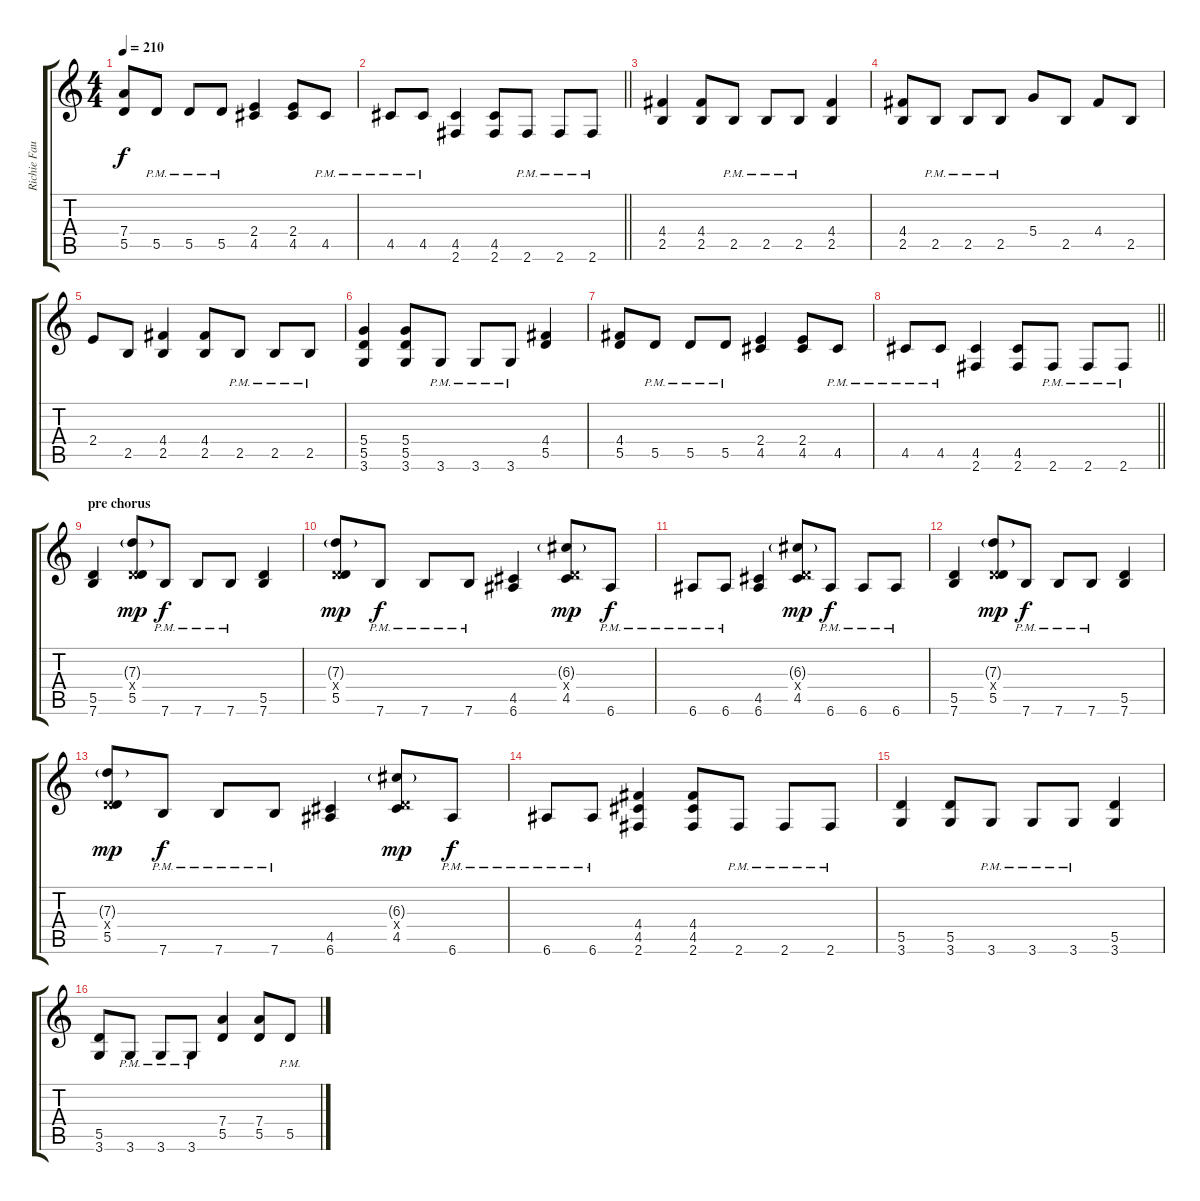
\track ("Richie Faulkner" "Richie Fau") {instrument distortionguitar}
\staff {score tabs}
\tuning (E4 B3 G3 D3 A2 E2) {hide}
\ts (4 4)
\tempo 210
\clef g2
\ks c
(7.4 5.5).8{dy f} 5.5{pm}.8 5.5{pm}.8 5.5{pm}.8 (2.4 4.5).4 (2.4 4.5).8 4.5{pm}.8 |
\barLineRight lightlight
4.5{pm}.8 4.5{pm}.8 (4.5 2.6).4 (4.5 2.6).8 2.6{pm}.8 2.6{pm}.8 2.6{pm}.8 |
(4.4 2.5).4 (4.4 2.5).8 2.5{pm}.8 2.5{pm}.8 2.5{pm}.8 (4.4 2.5).4 |
(4.4 2.5).8 2.5{pm}.8 2.5{pm}.8 2.5{pm}.8 5.4.8 2.5.8 4.4.8 2.5.8 |
2.4.8 2.5.8 (4.4 2.5).4 (4.4 2.5).8 2.5{pm}.8 2.5{pm}.8 2.5{pm}.8 |
(5.4 5.5 3.6).4 (5.4 5.5 3.6).8 3.6{pm}.8 3.6{pm}.8 3.6{pm}.8 (4.4 5.5).4 |
(4.4 5.5).8 5.5{pm}.8 5.5{pm}.8 5.5{pm}.8 (2.4 4.5).4 (2.4 4.5).8 4.5{pm}.8 |
\barLineRight lightlight
4.5{pm}.8 4.5{pm}.8 (4.5 2.6).4 (4.5 2.6).8 2.6{pm}.8 2.6{pm}.8 2.6{pm}.8 |
\section ("" "pre chorus")
(5.5 7.6).4 (7.3{g} 0.4{x} 5.5).8{dy mp} 7.6{pm}.8{dy f} 7.6{pm}.8 7.6{pm}.8 (5.5 7.6).4 |
(7.3{g} 0.4{x} 5.5).8{dy mp} 7.6{pm}.8{dy f} 7.6{pm}.8 7.6{pm}.8 (4.5 6.6).4 (6.3{g} 0.4{x} 4.5).8{dy mp} 6.6{pm}.8{dy f} |
6.6{pm}.8 6.6{pm}.8 (4.5 6.6).4 (6.3{g} 0.4{x} 4.5).8{dy mp} 6.6{pm}.8{dy f} 6.6{pm}.8 6.6{pm}.8 |
(5.5 7.6).4 (7.3{g} 0.4{x} 5.5).8{dy mp} 7.6{pm}.8{dy f} 7.6{pm}.8 7.6{pm}.8 (5.5 7.6).4 |
(7.3{g} 0.4{x} 5.5).8{dy mp} 7.6{pm}.8{dy f} 7.6{pm}.8 7.6{pm}.8 (4.5 6.6).4 (6.3{g} 0.4{x} 4.5).8{dy mp} 6.6{pm}.8{dy f} |
6.6{pm}.8 6.6{pm}.8 (4.4 4.5 2.6).4 (4.4 4.5 2.6).8 2.6{pm}.8 2.6{pm}.8 2.6{pm}.8 |
(5.5 3.6).4 (5.5 3.6).8 3.6{pm}.8 3.6{pm}.8 3.6{pm}.8 (5.5 3.6).4 |
(5.5 3.6).8 3.6{pm}.8 3.6{pm}.8 3.6{pm}.8 (7.4 5.5).4 (7.4 5.5).8 5.5{pm}.8
